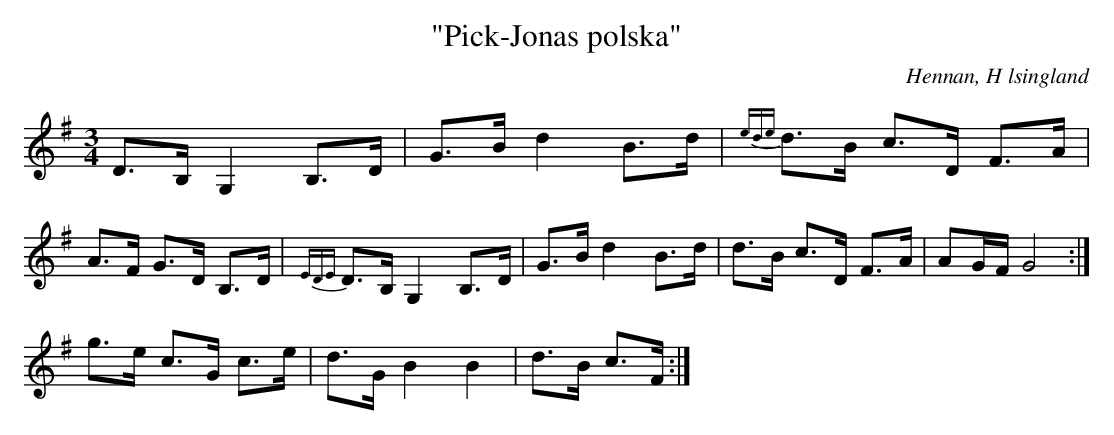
X:1
T: "Pick-Jonas polska"
O: Hennan, H lsingland
M: 3/4
L: 1/8
K: G
D>B, G,2 B,>D | G>B d2 B>d | {ede}d>B c>D F>A| A>F G>D B,>D|{EDE}D>B, G,2 B,>D|G>B d2 B>d | d>B c>D F>A| AG/F/ G4 :|
g>e c>G c>e | d>G B2 B2 | d>B c>F :|]
